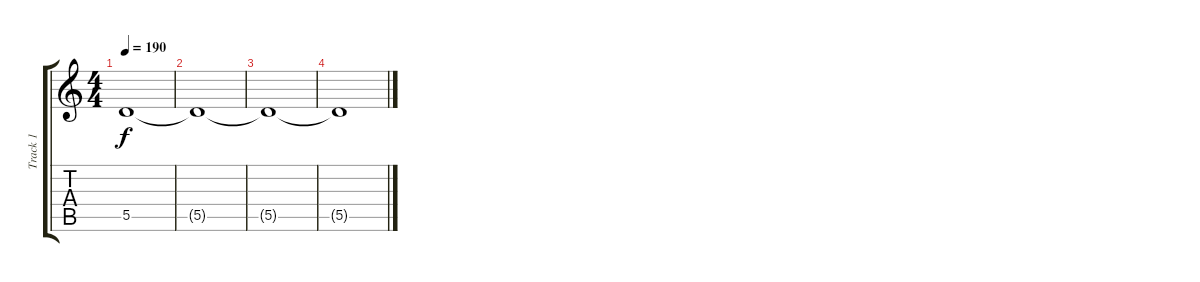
\track ("Track 1" "Track 1") {instrument distortionguitar}
\staff {score tabs}
\tuning (E4 B3 G3 D3 A2 D2) {hide}
\ts (4 4)
\tempo 190
\clef g2
\ks c
5.5.1{dy f} |
5.5{t}.1 |
5.5{t}.1 |
5.5{t}.1
